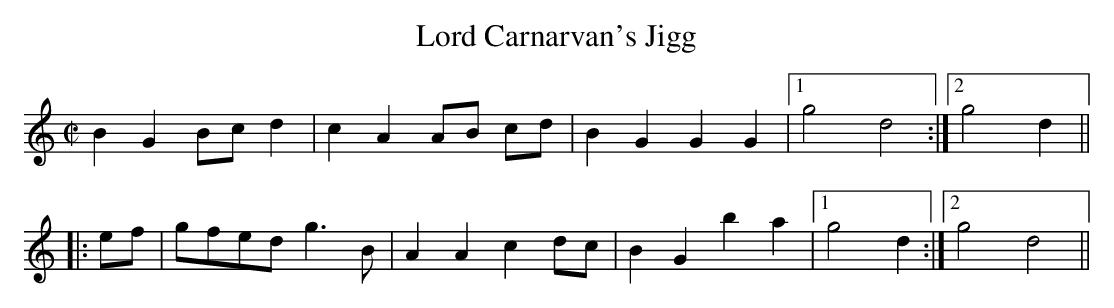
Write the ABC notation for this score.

X:1
T:Lord Carnarvan's Jigg
M:C|
L:1/8
K:Gmix
B2G2 Bc d2|c2A2 AB cd|B2G2G2G2|1 g4 d4:|2g4 d2||
|:ef|gfed g3B|A2A2c2 dc|B2G2b2a2|1 g4 d2:|2 g4d4||
